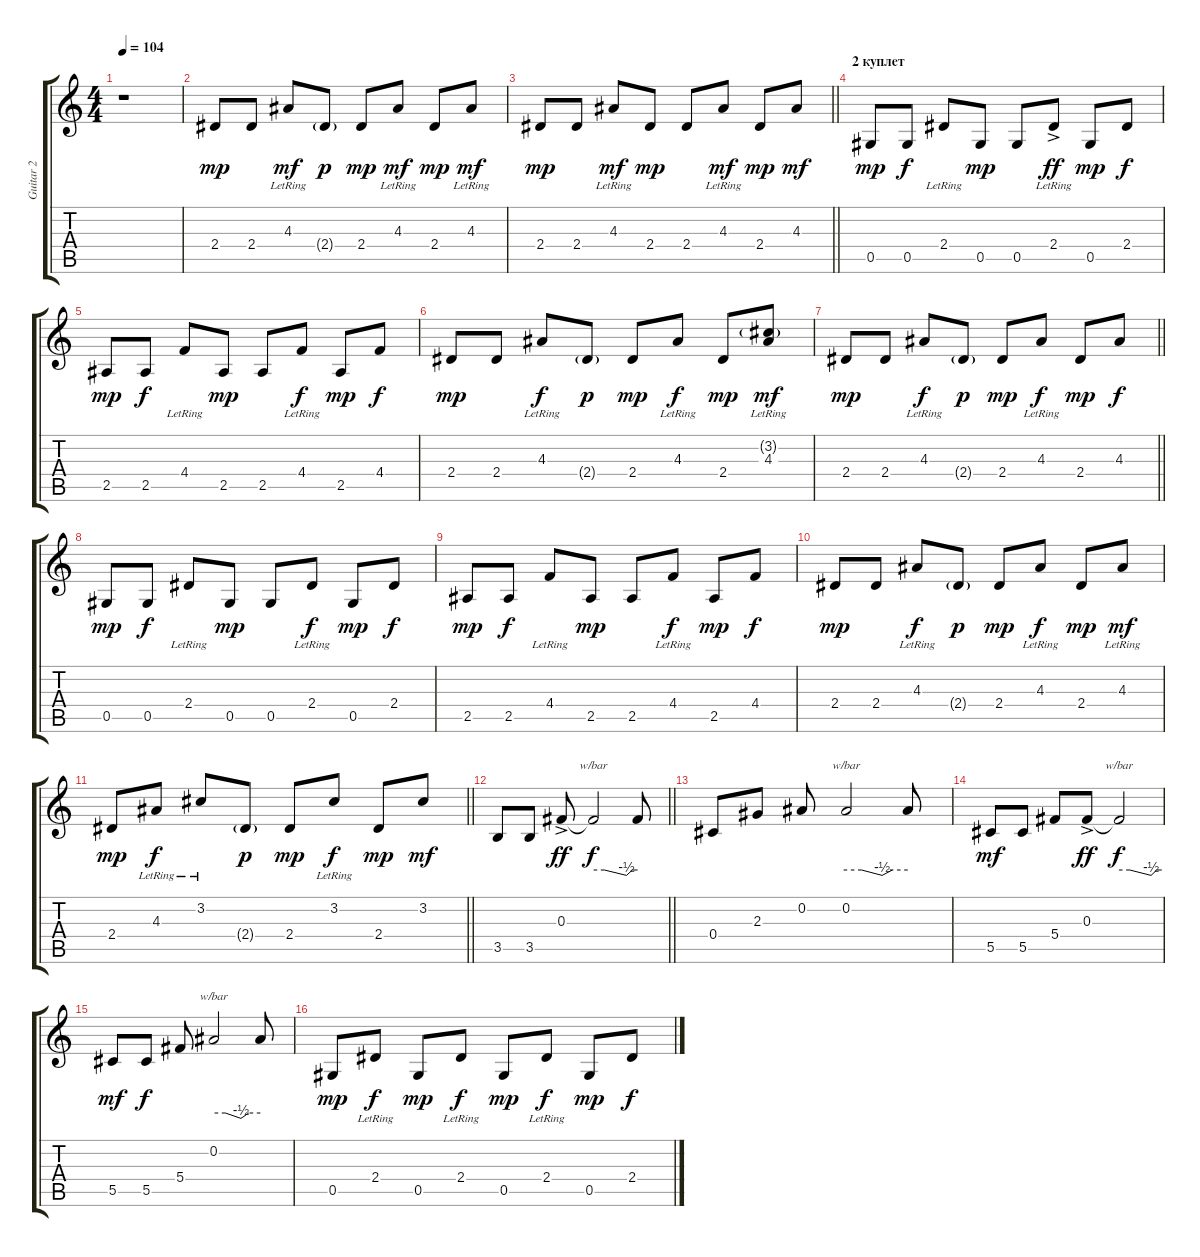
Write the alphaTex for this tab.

\track ("Guitar 2" "Guitar 2") {instrument electricguitarjazz}
\staff {score tabs}
\tuning (Eb4 Bb3 Gb3 Db3 Ab2 Eb2) {hide}
\ts (4 4)
\tempo 104
\clef g2
\ks c
r.1{dy f} |
2.4.8{dy mp} 2.4.8 4.3{lr}.8{dy mf} 2.4{g}.8{dy p} 2.4.8{dy mp} 4.3{lr}.8{dy mf} 2.4.8{dy mp} 4.3{lr}.8{dy mf} |
\barLineRight lightlight
2.4.8{dy mp} 2.4.8 4.3{lr}.8{dy mf} 2.4.8{dy mp} 2.4.8 4.3{lr}.8{dy mf} 2.4.8{dy mp} 4.3.8{dy mf} |
\section ("" "2 куплет")
0.5.8{dy mp} 0.5.8{dy f} 2.4{lr}.8 0.5.8{dy mp} 0.5.8 2.4{ac lr}.8{dy ff} 0.5.8{dy mp} 2.4.8{dy f} |
2.5.8{dy mp} 2.5.8{dy f} 4.4{lr}.8 2.5.8{dy mp} 2.5.8 4.4{lr}.8{dy f} 2.5.8{dy mp} 4.4.8{dy f} |
2.4.8{dy mp} 2.4.8 4.3{lr}.8{dy f} 2.4{g}.8{dy p} 2.4.8{dy mp} 4.3{lr}.8{dy f} 2.4.8{dy mp} (3.2{g lr} 4.3{lr}).8{dy mf} |
\barLineRight lightlight
2.4.8{dy mp} 2.4.8 4.3{lr}.8{dy f} 2.4{g}.8{dy p} 2.4.8{dy mp} 4.3{lr}.8{dy f} 2.4.8{dy mp} 4.3.8{dy f} |
0.5.8{dy mp} 0.5.8{dy f} 2.4{lr}.8 0.5.8{dy mp} 0.5.8 2.4{lr}.8{dy f} 0.5.8{dy mp} 2.4.8{dy f} |
2.5.8{dy mp} 2.5.8{dy f} 4.4{lr}.8 2.5.8{dy mp} 2.5.8 4.4{lr}.8{dy f} 2.5.8{dy mp} 4.4.8{dy f} |
2.4.8{dy mp} 2.4.8 4.3{lr}.8{dy f} 2.4{g}.8{dy p} 2.4.8{dy mp} 4.3{lr}.8{dy f} 2.4.8{dy mp} 4.3{lr}.8{dy mf} |
\barLineRight lightlight
2.4.8{dy mp} 4.3{lr}.8{dy f} 3.2{lr}.8 2.4{g}.8{dy p} 2.4.8{dy mp} 3.2{lr}.8{dy f} 2.4.8{dy mp} 3.2.8{dy mf} |
\barLineRight lightlight
3.5.8 3.5.8 0.3{ac}.8{dy ff} 0.3{t}.2{tbe (custom default 0 0 15 0 45 -2 53 0 60 0) dy f} 0.3{t}.8 |
0.4.8 2.3.8 0.2.8 0.2.2{tbe (custom default 0 0 15 0 35 -2 45 0 60 0)} 0.2{t}.8 |
5.5.8{dy mf} 5.5.8 5.4.8 0.3{ac}.8{dy ff} 0.3{t}.2{tbe (custom default 0 0 15 0 45 -2 53 0 60 0) dy f} |
5.5.8{dy mf} 5.5.8{dy f} 5.4.8 0.2.2{tbe (custom default 0 0 15 0 35 -2 45 0 60 0)} 0.2{t}.8 |
0.5.8{dy mp} 2.4{lr}.8{dy f} 0.5.8{dy mp} 2.4{lr}.8{dy f} 0.5.8{dy mp} 2.4{lr}.8{dy f} 0.5.8{dy mp} 2.4.8{dy f}
